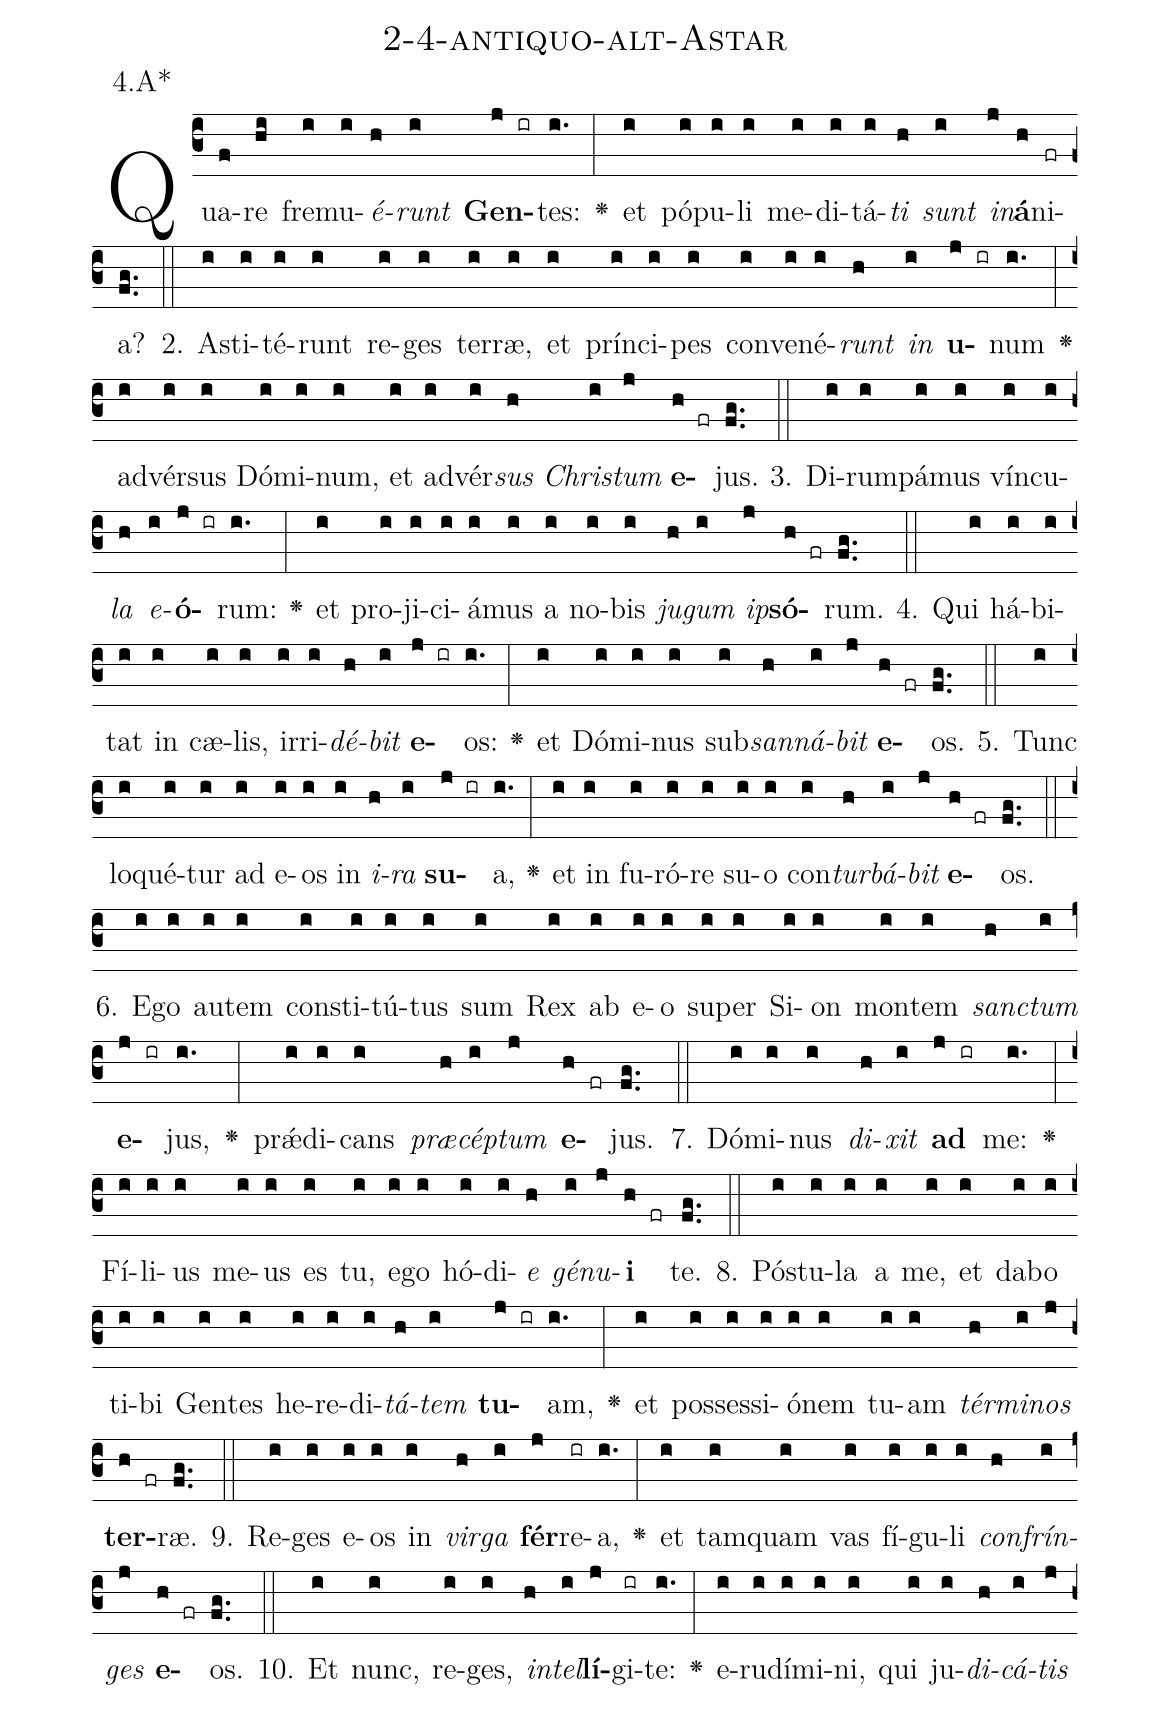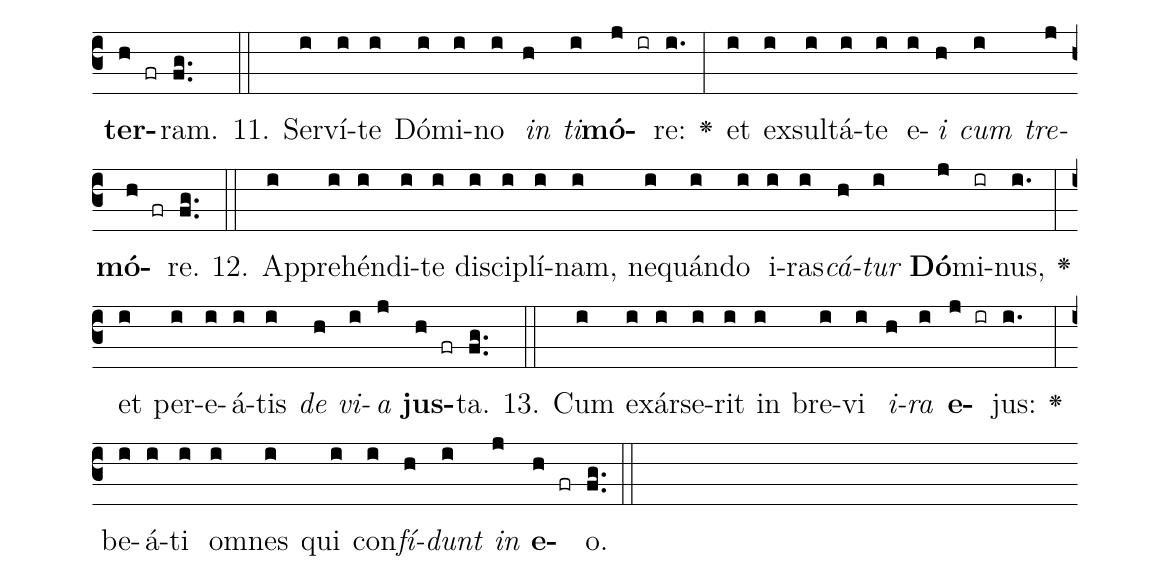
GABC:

name: 2-4-antiquo-alt-Astar;
annotation: 4.A*;
%%
(c3)Qua(f)re(hi) fre(i)mu(i)<i>é</i>(h)<i>runt</i>(i) <b>Gen</b>(j ir)tes:(i.) <v>\greheightstar</v>(:) et(i) pó(i)pu(i)li(i) me(i)di(i)tá(i)<i>ti</i>(h) <i>sunt</i>(i) <i>in</i>(j)<b>á</b>(h)ni(fr)a?(fg..) (::)
2. A(i)sti(i)té(i)runt(i) re(i)ges(i) ter(i)ræ,(i) et(i) prín(i)ci(i)pes(i) con(i)ve(i)né(i)<i>runt</i>(h) <i>in</i>(i) <b>u</b>(j ir)num(i.) <v>\greheightstar</v>(:) ad(i)vér(i)sus(i) Dó(i)mi(i)num,(i) et(i) ad(i)vér(i)<i>sus</i>(h) <i>Chris</i>(i)<i>tum</i>(j) <b>e</b>(h fr)jus.(fg..) (::)
3. Di(i)rum(i)pá(i)mus(i) vín(i)cu(i)<i>la</i>(h) <i>e</i>(i)<b>ó</b>(j ir)rum:(i.) <v>\greheightstar</v>(:) et(i) pro(i)ji(i)ci(i)á(i)mus(i) a(i) no(i)bis(i) <i>ju</i>(h)<i>gum</i>(i) <i>ip</i>(j)<b>só</b>(h fr)rum.(fg..) (::)
4. Qui(i) há(i)bi(i)tat(i) in(i) cæ(i)lis,(i) ir(i)ri(i)<i>dé</i>(h)<i>bit</i>(i) <b>e</b>(j ir)os:(i.) <v>\greheightstar</v>(:) et(i) Dó(i)mi(i)nus(i) sub(i)<i>san</i>(h)<i>ná</i>(i)<i>bit</i>(j) <b>e</b>(h fr)os.(fg..) (::)
5. Tunc(i) lo(i)qué(i)tur(i) ad(i) e(i)os(i) in(i) <i>i</i>(h)<i>ra</i>(i) <b>su</b>(j ir)a,(i.) <v>\greheightstar</v>(:) et(i) in(i) fu(i)ró(i)re(i) su(i)o(i) con(i)<i>tur</i>(h)<i>bá</i>(i)<i>bit</i>(j) <b>e</b>(h fr)os.(fg..) (::)
6. E(i)go(i) au(i)tem(i) con(i)sti(i)tú(i)tus(i) sum(i) Rex(i) ab(i) e(i)o(i) su(i)per(i) Si(i)on(i) mon(i)tem(i) <i>sanc</i>(h)<i>tum</i>(i) <b>e</b>(j ir)jus,(i.) <v>\greheightstar</v>(:) prǽ(i)di(i)cans(i) <i>præ</i>(h)<i>cép</i>(i)<i>tum</i>(j) <b>e</b>(h fr)jus.(fg..) (::)
7. Dó(i)mi(i)nus(i) <i>di</i>(h)<i>xit</i>(i) <b>ad</b>(j ir) me:(i.) <v>\greheightstar</v>(:) Fí(i)li(i)us(i) me(i)us(i) es(i) tu,(i) e(i)go(i) hó(i)di(i)<i>e</i>(h) <i>gé</i>(i)<i>nu</i>(j)<b>i</b>(h fr) te.(fg..) (::)
8. Pós(i)tu(i)la(i) a(i) me,(i) et(i) da(i)bo(i) ti(i)bi(i) Gen(i)tes(i) he(i)re(i)di(i)<i>tá</i>(h)<i>tem</i>(i) <b>tu</b>(j ir)am,(i.) <v>\greheightstar</v>(:) et(i) pos(i)ses(i)si(i)ó(i)nem(i) tu(i)am(i) <i>tér</i>(h)<i>mi</i>(i)<i>nos</i>(j) <b>ter</b>(h fr)ræ.(fg..) (::)
9. Re(i)ges(i) e(i)os(i) in(i) <i>vir</i>(h)<i>ga</i>(i) <b>fér</b>(j)re(ir)a,(i.) <v>\greheightstar</v>(:) et(i) tam(i)quam(i) vas(i) fí(i)gu(i)li(i) <i>con</i>(h)<i>frín</i>(i)<i>ges</i>(j) <b>e</b>(h fr)os.(fg..) (::)
10. Et(i) nunc,(i) re(i)ges,(i) <i>in</i>(h)<i>tel</i>(i)<b>lí</b>(j)gi(ir)te:(i.) <v>\greheightstar</v>(:) e(i)ru(i)dí(i)mi(i)ni,(i) qui(i) ju(i)<i>di</i>(h)<i>cá</i>(i)<i>tis</i>(j) <b>ter</b>(h fr)ram.(fg..) (::)
11. Ser(i)ví(i)te(i) Dó(i)mi(i)no(i) <i>in</i>(h) <i>ti</i>(i)<b>mó</b>(j ir)re:(i.) <v>\greheightstar</v>(:) et(i) ex(i)sul(i)tá(i)te(i) e(i)<i>i</i>(h) <i>cum</i>(i) <i>tre</i>(j)<b>mó</b>(h fr)re.(fg..) (::)
12. Ap(i)pre(i)hén(i)di(i)te(i) di(i)sci(i)plí(i)nam,(i) ne(i)quán(i)do(i) i(i)ras(i)<i>cá</i>(h)<i>tur</i>(i) <b>Dó</b>(j)mi(ir)nus,(i.) <v>\greheightstar</v>(:) et(i) per(i)e(i)á(i)tis(i) <i>de</i>(h) <i>vi</i>(i)<i>a</i>(j) <b>jus</b>(h fr)ta.(fg..) (::)
13. Cum(i) ex(i)ár(i)se(i)rit(i) in(i) bre(i)vi(i) <i>i</i>(h)<i>ra</i>(i) <b>e</b>(j ir)jus:(i.) <v>\greheightstar</v>(:) be(i)á(i)ti(i) om(i)nes(i) qui(i) con(i)<i>fí</i>(h)<i>dunt</i>(i) <i>in</i>(j) <b>e</b>(h fr)o.(fg..) (::)
